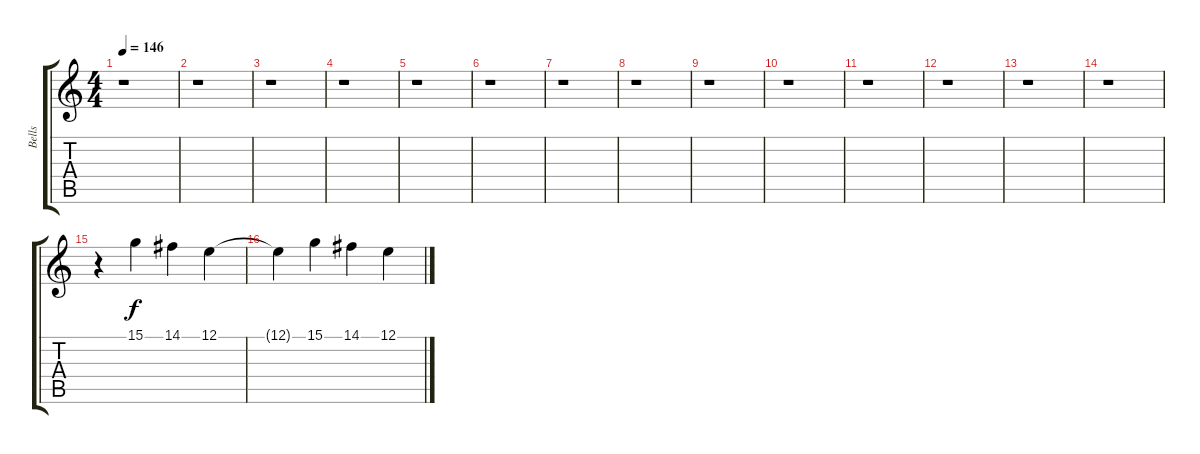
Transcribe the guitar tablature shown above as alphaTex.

\track ("Bells" "Bells") {instrument musicbox}
\staff {score tabs}
\tuning (E4 B3 G3 D3 A2 E2) {hide}
\ts (4 4)
\tempo 146
\clef g2
\ks c
r.1{dy f} |
r.1 |
r.1 |
r.1 |
r.1 |
r.1 |
r.1 |
r.1 |
r.1 |
r.1 |
r.1 |
r.1 |
r.1 |
r.1 |
r.4 15.1.4 14.1.4 12.1.4 |
12.1{t}.4 15.1.4 14.1.4 12.1.4
